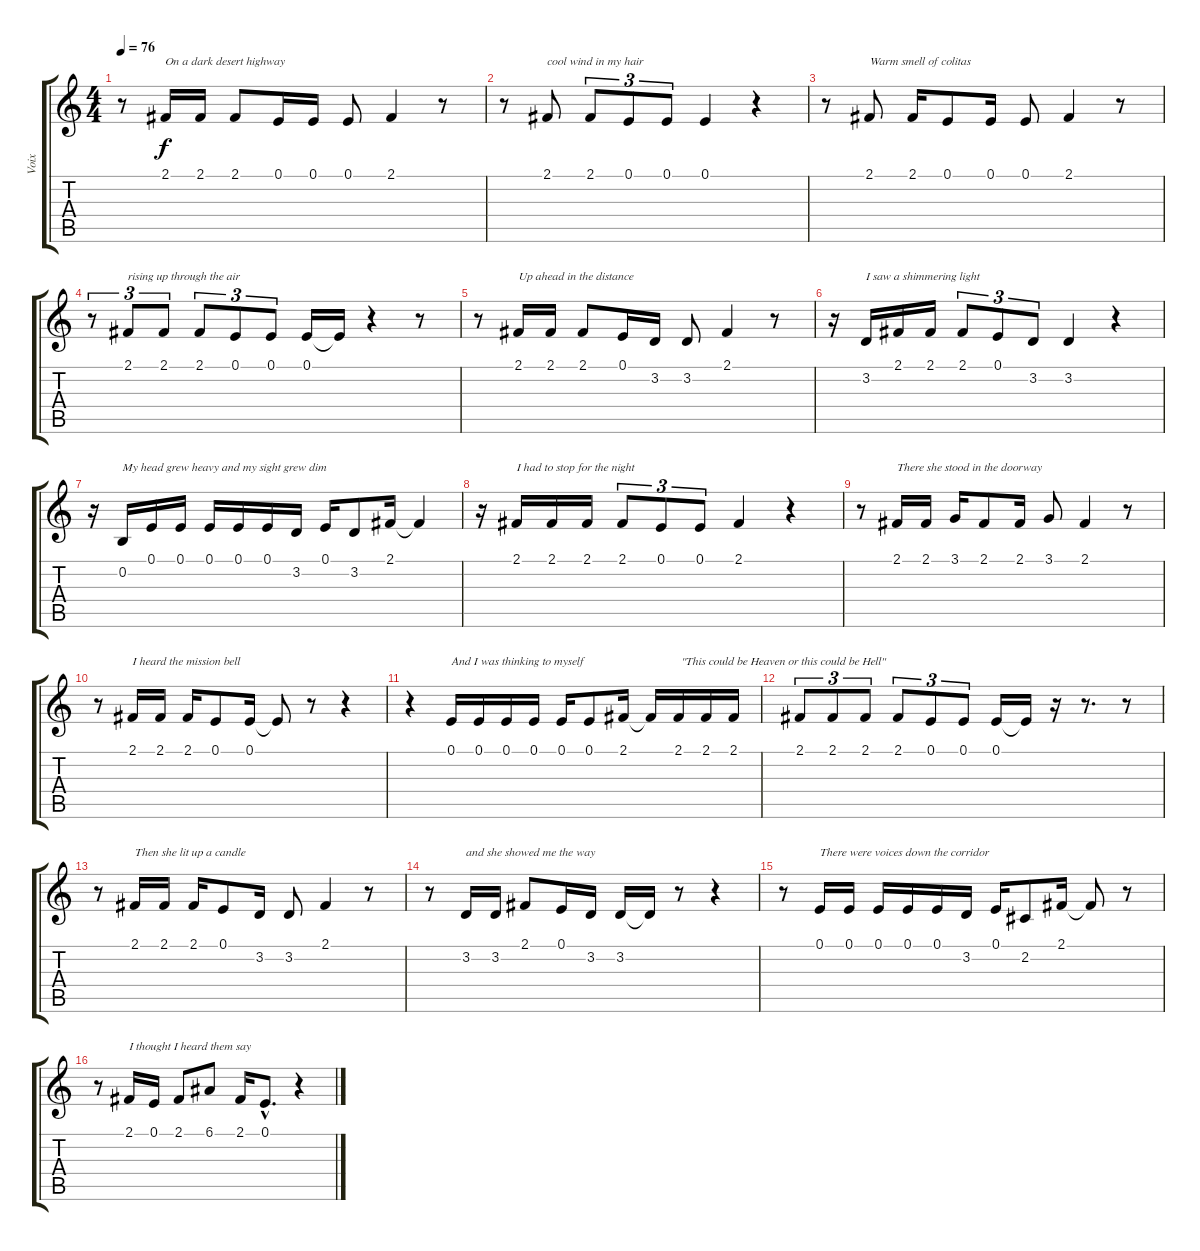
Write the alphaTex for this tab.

\track ("Voix" "Voix") {instrument lead1square}
\staff {score tabs}
\tuning (E4 B3 G3 D3 A2 E2) {hide}
\ts (4 4)
\tempo 76
\clef g2
\ks c
r.8{dy f} 2.1.16{txt "On a dark desert highway"} 2.1.16 2.1.8 0.1.16 0.1.16 0.1.8 2.1.4 r.8 |
r.8 2.1.8{txt "cool wind in my hair"} 2.1.8{tu (3 2)} 0.1.8{tu (3 2)} 0.1.8{tu (3 2)} 0.1.4 r.4 |
r.8 2.1.8{txt "Warm smell of colitas"} 2.1.16 0.1.8 0.1.16 0.1.8 2.1.4 r.8 |
r.8{tu (3 2)} 2.1.8{tu (3 2) txt "rising up through the air"} 2.1.8{tu (3 2)} 2.1.8{tu (3 2)} 0.1.8{tu (3 2)} 0.1.8{tu (3 2)} 0.1.16 0.1{t}.16 r.4 r.8 |
r.8 2.1.16{txt "Up ahead in the distance"} 2.1.16 2.1.8 0.1.16 3.2.16 3.2.8 2.1.4 r.8 |
r.16 3.2.16{txt "I saw a shimmering light "} 2.1.16 2.1.16 2.1.8{tu (3 2)} 0.1.8{tu (3 2)} 3.2.8{tu (3 2)} 3.2.4 r.4 |
r.16 0.2.16{txt "My head grew heavy and my sight grew dim"} 0.1.16 0.1.16 0.1.16 0.1.16 0.1.16 3.2.16 0.1.16 3.2.8 2.1.16 2.1{t}.4 |
r.16 2.1.16{txt "I had to stop for the night "} 2.1.16 2.1.16 2.1.8{tu (3 2)} 0.1.8{tu (3 2)} 0.1.8{tu (3 2)} 2.1.4 r.4 |
r.8 2.1.16{txt "There she stood in the doorway"} 2.1.16 3.1.16 2.1.8 2.1.16 3.1.8 2.1.4 r.8 |
r.8 2.1.16{txt "I heard the mission bell "} 2.1.16 2.1.16 0.1.8 0.1.16 0.1{t}.8 r.8 r.4 |
r.4 0.1.16{txt "And I was thinking to myself"} 0.1.16 0.1.16 0.1.16 0.1.16 0.1.8 2.1.16 2.1{t}.16 2.1.16{txt " \"This could be Heaven or this could be Hell\""} 2.1.16 2.1.16 |
2.1.8{tu (3 2)} 2.1.8{tu (3 2)} 2.1.8{tu (3 2)} 2.1.8{tu (3 2)} 0.1.8{tu (3 2)} 0.1.8{tu (3 2)} 0.1.16 0.1{t}.16 r.16 r.8{d} r.8 |
r.8 2.1.16{txt "Then she lit up a candle"} 2.1.16 2.1.16 0.1.8 3.2.16 3.2.8 2.1.4 r.8 |
r.8 3.2.16{txt "and she showed me the way"} 3.2.16 2.1.8 0.1.16 3.2.16 3.2.16 3.2{t}.16 r.8 r.4 |
r.8 0.1.16{txt "There were voices down the corridor"} 0.1.16 0.1.16 0.1.16 0.1.16 3.2.16 0.1.16 2.2.8 2.1.16 2.1{t}.8 r.8 |
r.8 2.1.16{txt "I thought I heard them say"} 0.1.16 2.1.8 6.1.8 2.1.16 0.1{hac}.8{d} r.4
